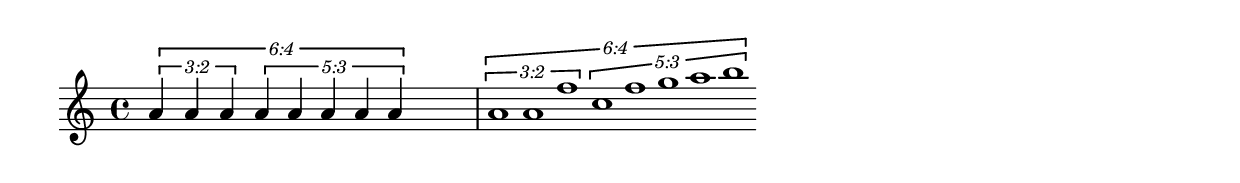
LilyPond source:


\version "2.11.51"

\header {
    texidoc=" Tuplets may be nested."
}

\paper {
  ragged-right = ##t  
  indent = 0.0
}

\relative c'' {
  \override TupletNumber #'text = #tuplet-number::calc-fraction-text
  \times 4/6 {
    \times 2/3 {
      a a a
    }
    \times 3/5 {
      a a a a a
    }
  }

  s1*1/6
  
  \stemUp
  \times 4/6 {
    \times 2/3 {
      a1*1/6 a f'
    }
    \times 3/5 {
      c f g a b 
    }
  }
  
}

